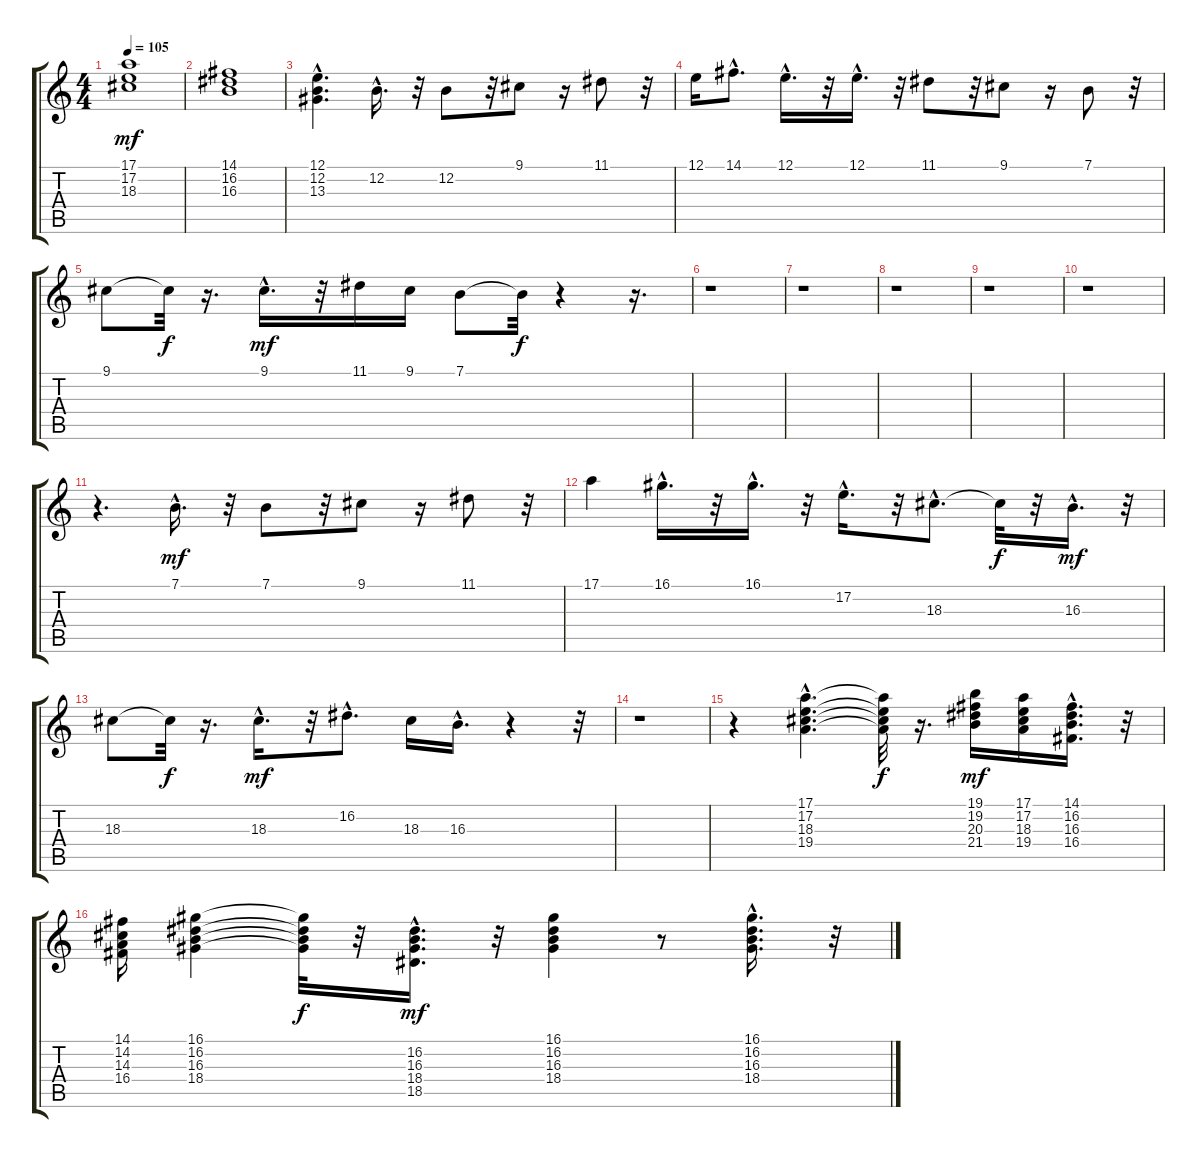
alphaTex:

\track "" {instrument synthvoice}
\staff {score tabs}
\tuning (E4 B3 G3 D3 A2 E2) {hide}
\ts (4 4)
\tempo 105
\clef g2
\ks c
(17.1 17.2 18.3).1{dy mf} |
(14.1 16.2 16.3).1 |
(12.1 12.2{hac} 13.3).4{d} 12.2{hac}.16{d} r.32 12.2.8 r.32 9.1.8 r.16 11.1.8 r.32 |
12.1.16 14.1{hac}.8{d} 12.1{hac}.16{d} r.32 12.1{hac}.16{d} r.32 11.1.8 r.32 9.1.8 r.16 7.1.8 r.32 |
9.1.8 9.1{t}.32{dy f} r.16{d} 9.1{hac}.16{d dy mf} r.32 11.1.16 9.1.16 7.1.8 7.1{t}.32{dy f} r.4 r.16{d} |
r.1 |
r.1 |
r.1 |
r.1 |
r.1 |
r.4{d} 7.1{hac}.16{d dy mf} r.32 7.1.8 r.32 9.1.8 r.16 11.1.8 r.32 |
17.1.4 16.1{hac}.16{d} r.32 16.1{hac}.16{d} r.32 17.2{hac}.16{d} r.32 18.3{hac}.8{d} 18.3{t}.32{dy f} r.32 16.3{hac}.16{d dy mf} r.32 |
18.3.8 18.3{t}.32{dy f} r.16{d} 18.3{hac}.16{d dy mf} r.32 16.2{hac}.8{d} 18.3.16 16.3{hac}.16{d} r.4 r.32 |
r.1 |
r.4 (17.1{hac} 17.2{hac} 18.3{hac} 19.4{hac}).4{d} (17.1{t} 17.2{t} 18.3{t} 19.4{t}).32{dy f} r.16{d} (19.1 19.2 20.3 21.4).16{dy mf} (17.1 17.2 18.3 19.4).16 (14.1{hac} 16.2{hac} 16.3{hac} 16.4{hac}).16{d} r.32 |
(14.1 14.2 14.3 16.4).16 (16.1 16.2 16.3 18.4).4 (16.1{t} 16.2{t} 16.3{t} 18.4{t}).32{dy f} r.32 (16.2{hac} 16.3{hac} 18.4{hac} 18.5{hac}).16{d dy mf} r.32 (16.1 16.2 16.3 18.4).4 r.8 (16.1{hac} 16.2{hac} 16.3{hac} 18.4{hac}).16{d} r.32
